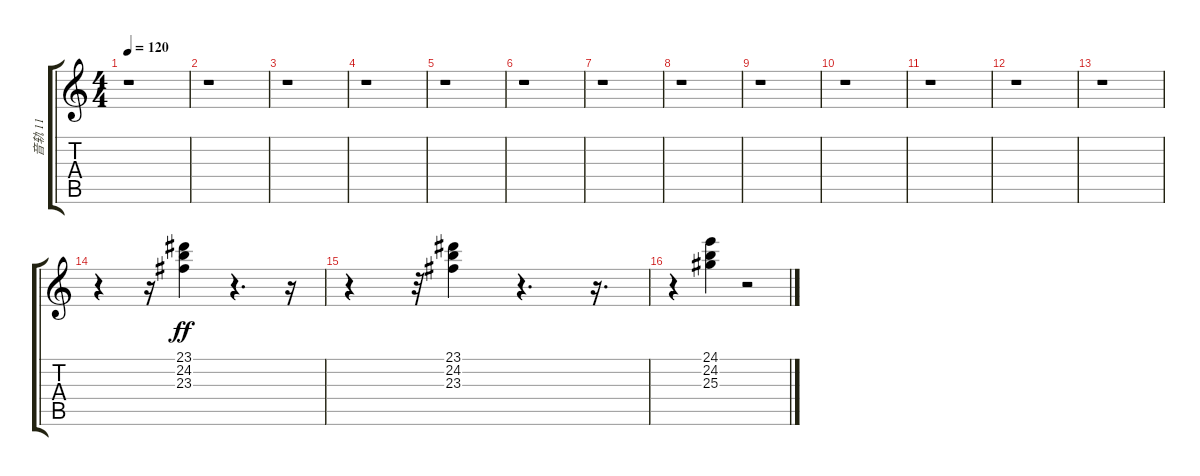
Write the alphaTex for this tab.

\track ("音轨 11" "音轨 11") {instrument fx5brightness}
\staff {score tabs}
\tuning (E4 B3 G3 D3 A2 E2) {hide}
\ts (4 4)
\tempo 120
\clef g2
\ks c
r.1{dy ff} |
r.1 |
r.1 |
r.1 |
r.1 |
r.1 |
r.1 |
r.1 |
r.1 |
r.1 |
r.1 |
r.1 |
r.1 |
r.4 r.16 (23.1 24.2 23.3).4 r.4{d} r.16 |
r.4 r.32 (23.1 24.2 23.3).4 r.4{d} r.16{d} |
r.4 (24.1 24.2 25.3).4 r.2
